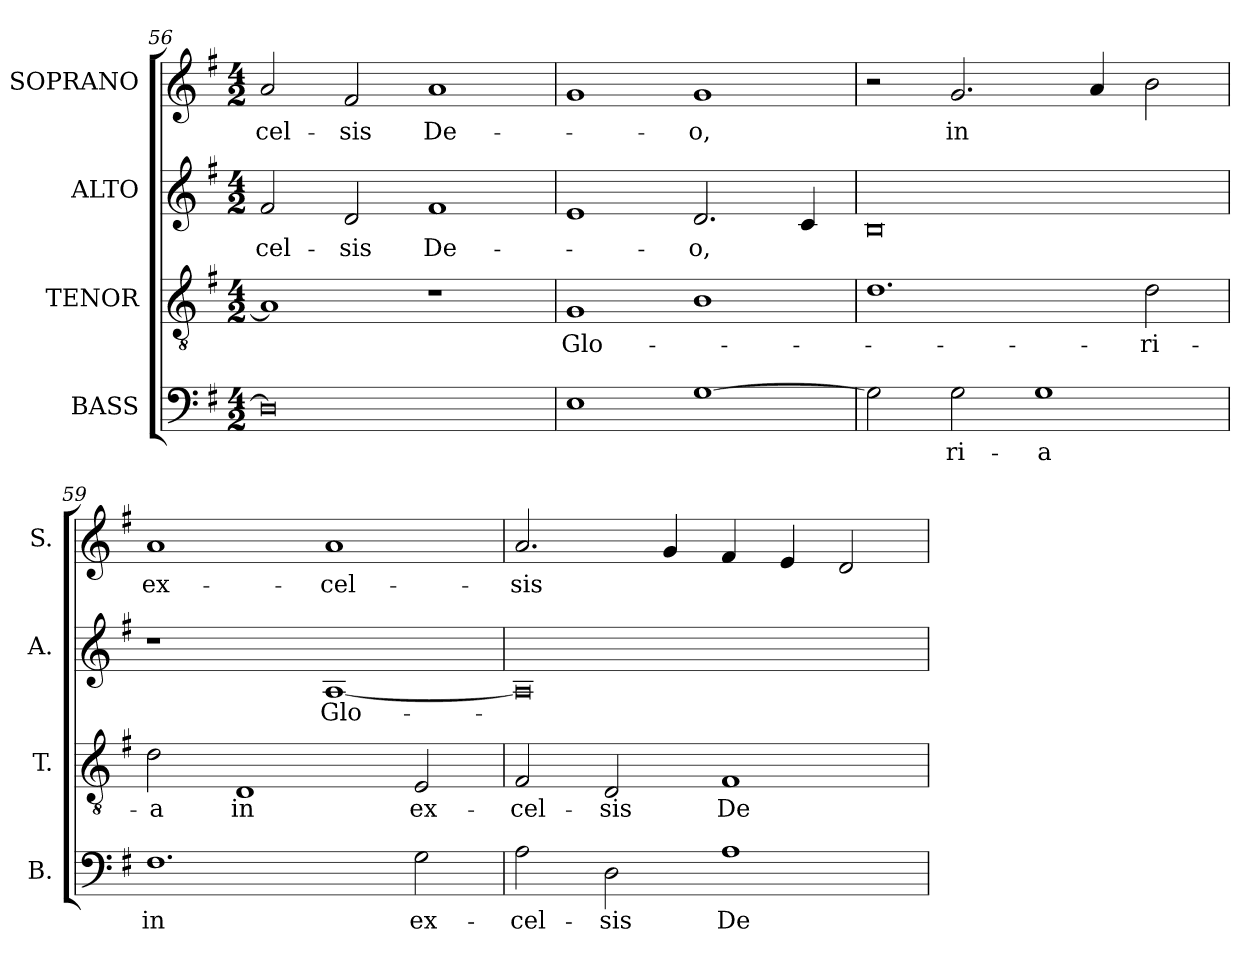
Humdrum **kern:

**kern	**text	**kern	**text	**kern	**text	**kern	**text
*part4	*part4	*part3	*part3	*part2	*part2	*part1	*part1
*staff4	*staff4	*staff3	*staff3	*staff2	*staff2	*staff1	*staff1
*I"BASS	*	*I"TENOR	*	*I"ALTO	*	*I"SOPRANO	*
*I'B.	*	*I'T.	*	*I'A.	*	*I'S.	*
*clefF4	*	*clefGv2	*	*clefG2	*	*clefG2	*
*	*	*ITrd7c12	*	*	*	*	*
*k[f#]	*	*k[f#]	*	*k[f#]	*	*k[f#]	*
*G:	*	*G:	*	*G:	*	*G:	*
*M4/2	*	*M4/2	*	*M4/2	*	*M4/2	*
=56	=56	=56	=56	=56	=56	=56	=56
!	!	!	!	!	!LO:LY:b:color=#000000	!	!
!	!	!	!	!	!	!	!LO:LY:b:color=#000000
0Di]	.	1AAi]	.	2f#i/	-cel-	2ai/	-cel-
!	!	!	!	!	!LO:LY:b:color=#000000	!	!
!	!	!	!	!	!	!	!LO:LY:b:color=#000000
.	.	.	.	2di/	-sis	2f#i/	-sis
!	!	!	!	!	!LO:LY:b:color=#000000	!	!
!	!	!	!	!	!	!	!LO:LY:b:color=#000000
.	.	1r	.	1f#i	De-	1ai	De-
=57	=57	=57	=57	=57	=57	=57	=57
!	!	!	!LO:LY:b:color=#000000	!	!	!	!
1Ei	.	1GGi	Glo-	1ei	.	1gi	.
!	!	!	!	!	!LO:LY:b:color=#000000	!	!
!	!	!	!	!	!	!	!LO:LY:b:color=#000000
[>1Gi	.	1BBi	.	2.di/	-o,	1gi	-o,
.	.	.	.	4ci/	.	.	.
=58	=58	=58	=58	=58	=58	=58	=58
2Gi\]	.	1.Di	.	0Bi	.	2r	.
!	!LO:LY:b:color=#000000	!	!	!	!	!	!
!	!	!	!	!	!	!	!LO:LY:b:color=#000000
2Gi\	-ri-	.	.	.	.	2.gi/	in
!	!LO:LY:b:color=#000000	!	!	!	!	!	!
1Gi	-a	.	.	.	.	.	.
.	.	.	.	.	.	4ai/	.
!	!	!	!LO:LY:b:color=#000000	!	!	!	!
.	.	2Di\	-ri-	.	.	2bi\	.
=59	=59	=59	=59	=59	=59	=59	=59
!	!LO:LY:b:color=#000000	!	!	!	!	!	!
!	!	!	!LO:LY:b:color=#000000	!	!	!	!
!	!	!	!	!	!	!	!LO:LY:b:color=#000000
1.F#i	in	2Di\	-a	1r	.	1ai	ex-
!	!	!	!LO:LY:b:color=#000000	!	!	!	!
.	.	1DDi	in	.	.	.	.
!	!	!	!	!	!LO:LY:b:color=#000000	!	!
!	!	!	!	!	!	!	!LO:LY:b:color=#000000
.	.	.	.	[<1Ai	Glo-	1ai	-cel-
!	!LO:LY:b:color=#000000	!	!	!	!	!	!
!	!	!	!LO:LY:b:color=#000000	!	!	!	!
2Gi\	ex-	2EEi/	ex-	.	.	.	.
=60	=60	=60	=60	=60	=60	=60	=60
!	!LO:LY:b:color=#000000	!	!	!	!	!	!
!	!	!	!LO:LY:b:color=#000000	!	!	!	!
!	!	!	!	!	!	!	!LO:LY:b:color=#000000
2Ai\	-cel-	2FF#i/	-cel-	0Ai]	.	2.ai/	-sis
!	!LO:LY:b:color=#000000	!	!	!	!	!	!
!	!	!	!LO:LY:b:color=#000000	!	!	!	!
2Di\	-sis	2DDi/	-sis	.	.	.	.
.	.	.	.	.	.	4gi/	.
!	!LO:LY:b:color=#000000	!	!	!	!	!	!
!	!	!	!LO:LY:b:color=#000000	!	!	!	!
1Ai	De-	1FF#i	De-	.	.	4f#i/	.
.	.	.	.	.	.	4ei/	.
.	.	.	.	.	.	2di/	.
=	=	=	=	=	=	=	=
*-	*-	*-	*-	*-	*-	*-	*-
